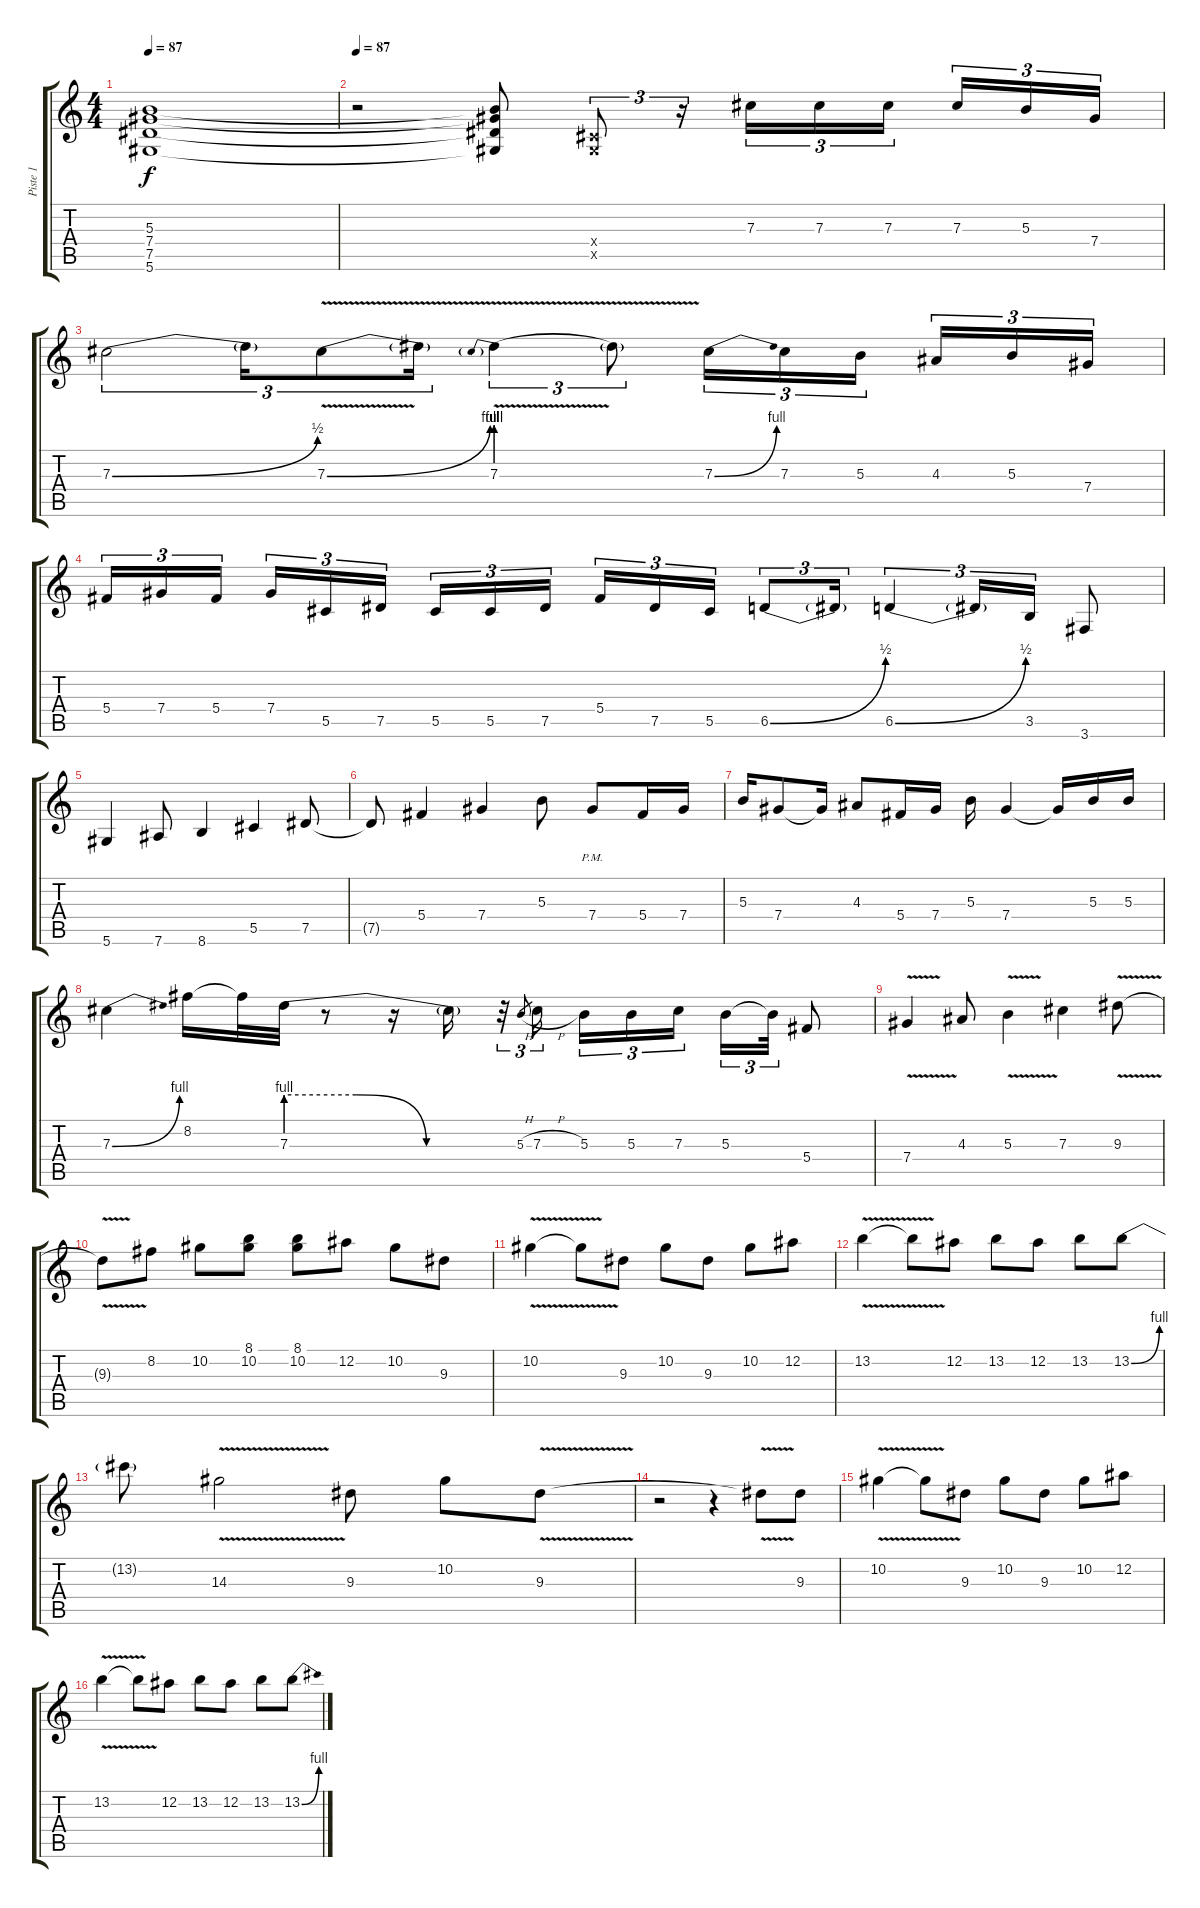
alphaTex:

\track ("Piste 1" "Piste 1") {instrument overdrivenguitar}
\staff {score tabs}
\tuning (Eb4 Bb3 Gb3 Db3 Ab2 Eb2) {hide}
\ts (4 4)
\tempo 87
\clef g2
\ks c
(5.3 7.4 7.5 5.6).1{dy f volume 7} |
\tempo 87
r.2 (5.3{t} 7.4{t} 7.5{t} 5.6{t}).8 (0.4{x} 0.5{x}).8{tu (3 2) volume 14} r.16{tu (3 2)} 7.3.16{tu (3 2)} 7.3.16{tu (3 2)} 7.3.16{tu (3 2)} 7.3.16{tu (3 2)} 5.3.16{tu (3 2)} 7.4.16{tu (3 2)} |
7.3{be (bend 0 0 60 2)}.2{tu (3 2)} 7.3{t}.16{tu (3 2)} 7.3{be (bend 0 0 60 4) v}.8{tu (3 2)} 7.3{t}.16{tu (3 2)} 7.3{be (prebend 0 4 60 4) v}.4{tu (3 2)} 7.3{t}.8{tu (3 2)} 7.3{be (bend 0 0 60 4)}.16{tu (3 2)} 7.3.16{tu (3 2)} 5.3.16{tu (3 2)} 4.3.16{tu (3 2)} 5.3.16{tu (3 2)} 7.4.16{tu (3 2)} |
5.4.16{tu (3 2)} 7.4.16{tu (3 2)} 5.4.16{tu (3 2)} 7.4.16{tu (3 2)} 5.5.16{tu (3 2)} 7.5.16{tu (3 2)} 5.5.16{tu (3 2)} 5.5.16{tu (3 2)} 7.5.16{tu (3 2)} 5.4.16{tu (3 2)} 7.5.16{tu (3 2)} 5.5.16{tu (3 2)} 6.5{be (bend 0 0 60 2)}.8{tu (3 2)} 6.5{t}.16{tu (3 2)} 6.5{be (bend 0 0 60 2)}.4{tu (3 2)} 6.5{t}.16{tu (3 2)} 3.5.16{tu (3 2)} 3.6.8 |
5.6.4 7.6.8 8.6.4 5.5.4 7.5.8 |
7.5{t}.8 5.4.4 7.4.4 5.3.8 7.4{pm}.8 5.4.16 7.4.16 |
5.3.16 7.4.8 7.4{t}.16 4.3.8 5.4.16 7.4.16 5.3.16 7.4.4 7.4{t}.16 5.3.16 5.3.16 |
7.3{be (bend 0 0 60 4)}.4 8.2.16 8.2{t}.32 7.3{be (custom 0 4 20 4 40 0 60 0)}.32 r.8 r.16 7.3{t}.16 r.32{tu (3 2)} 5.3{h}.8{gr} 7.3{h}.16{tu (3 2)} 5.3.16{tu (3 2)} 5.3.16{tu (3 2)} 7.3.16{tu (3 2)} 5.3.16{tu (3 2)} 5.3{t}.32{tu (3 2)} 5.4.8 |
7.4{v}.4 4.3.8 5.3{v}.4 7.3.4 9.3{v}.8 |
9.3{t}.8 8.2.8 10.2.8 (8.1 10.2).8 (8.1 10.2).8 12.2.8 10.2.8 9.3.8 |
10.2{v}.4 10.2{t}.8 9.3.8 10.2.8 9.3.8 10.2.8 12.2.8 |
13.2{v}.4 13.2{t}.8 12.2.8 13.2.8 12.2.8 13.2.8 13.2{be (bend 0 0 60 4)}.8 |
13.2{t}.8 14.3{v}.2 9.3.8 10.2.8 9.3{v}.8 |
r.2 r.4 9.3{t}.8 9.3.8 |
10.2{v}.4 10.2{t}.8 9.3.8 10.2.8 9.3.8 10.2.8 12.2.8 |
13.2{v}.4 13.2{t}.8 12.2.8 13.2.8 12.2.8 13.2.8 13.2{be (bend 0 0 60 4)}.8
